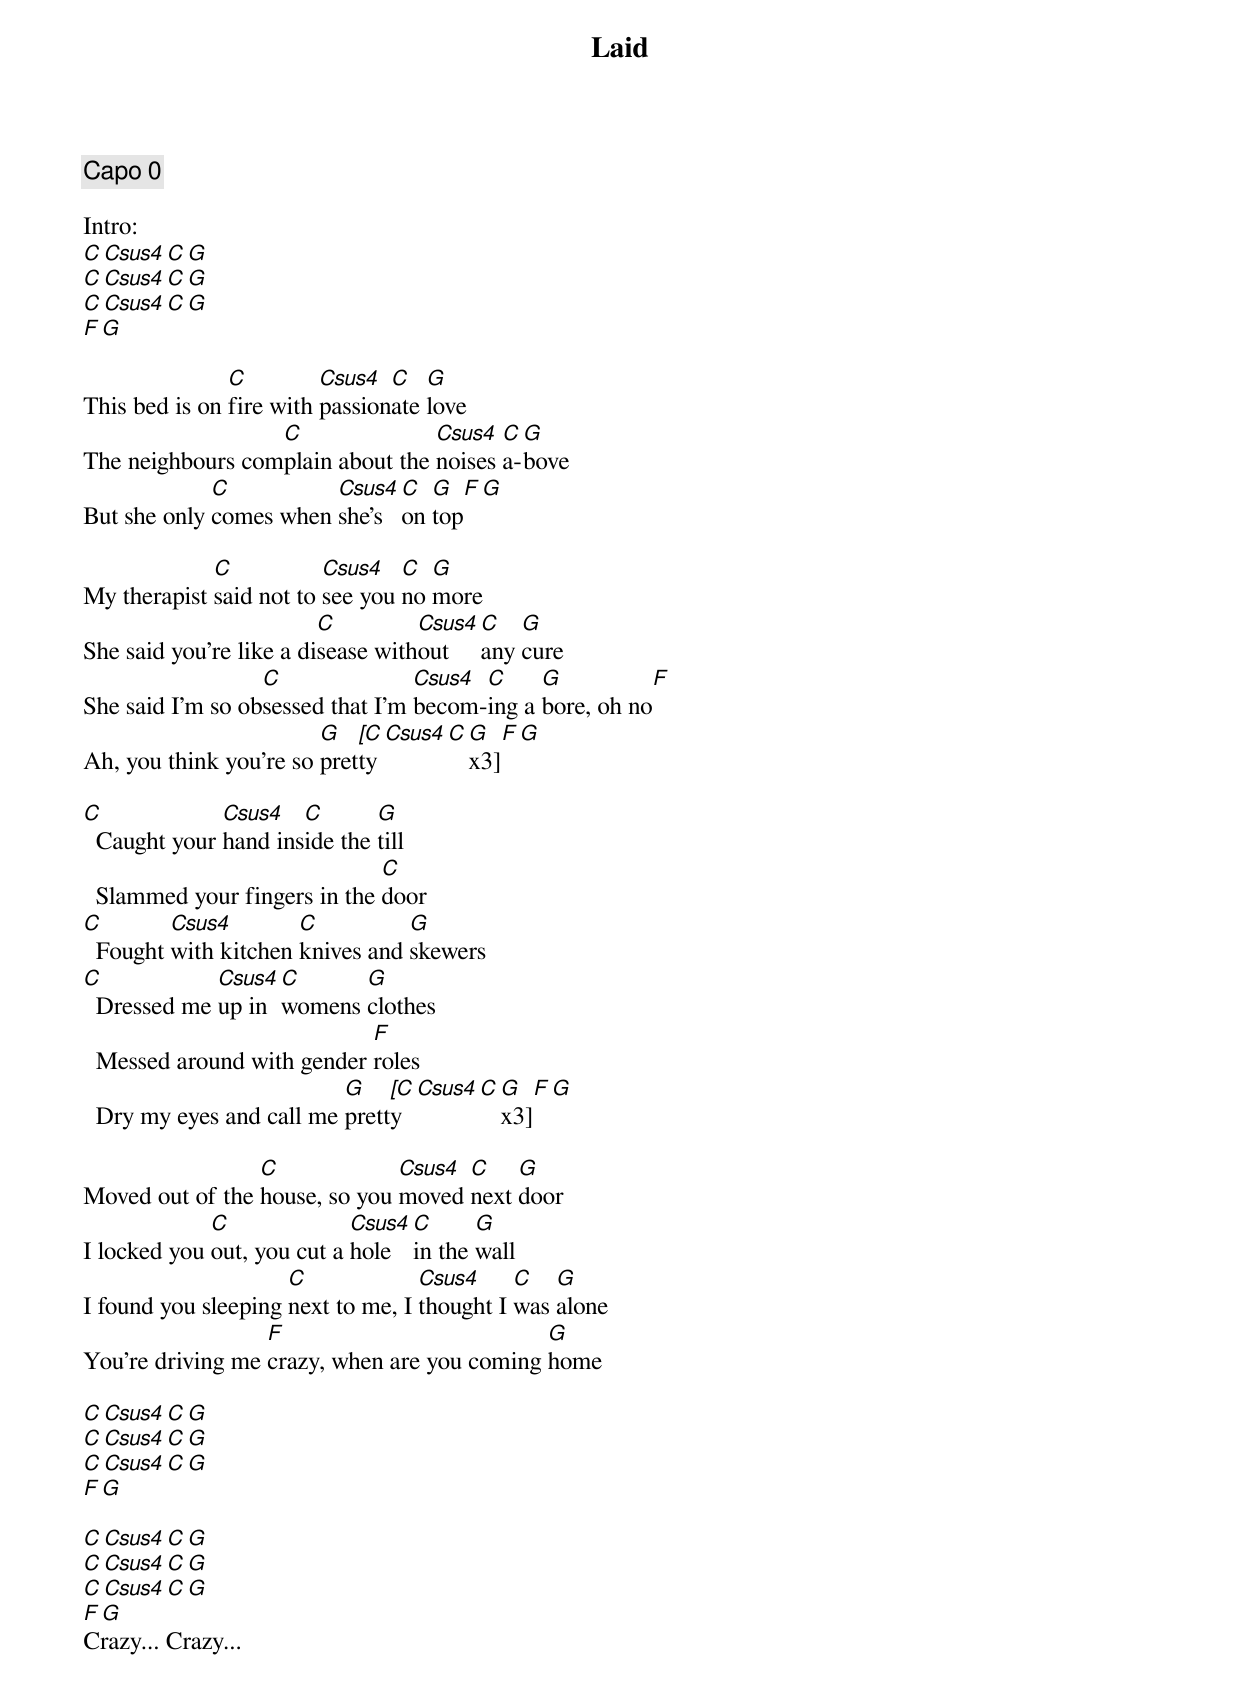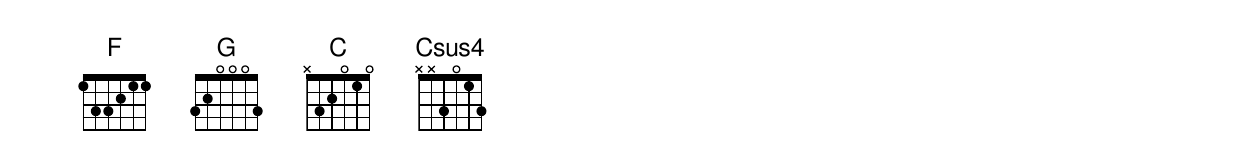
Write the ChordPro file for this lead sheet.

{title:Laid}
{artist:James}
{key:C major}
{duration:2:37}
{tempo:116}
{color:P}

{comment: Capo 0}

Intro:
[C Csus4 C G]
[C Csus4 C G]
[C Csus4 C G]
[F][G]

This bed is on [C]fire with [Csus4]passion[C]ate [G]love
The neighbours com[C]plain about the [Csus4]noises [C]a-[G]bove
But she only [C]comes when [Csus4]she’s [C]on [G]top[F][G]

My therapist [C]said not to [Csus4]see you [C]no [G]more
She said you’re like a di[C]sease with[Csus4]out   [C]any [G]cure
She said I’m so ob[C]sessed that I’m [Csus4]becom-[C]ing a [G]bore, oh no[F]
Ah, you think you’re so [G]pret[[C]ty[Csus4][C][G]x3][F][G]

[C]  Caught your [Csus4]hand ins[C]ide the [G]till
  Slammed your fingers in the [C]door
[C]  Fought [Csus4]with kitchen [C]knives and [G]skewers
[C]  Dressed me [Csus4]up in [C]womens [G]clothes
  Messed around with gender [F]roles
  Dry my eyes and call me [G]prett[[C]y[Csus4][C][G]x3][F][G]

Moved out of the [C]house, so you [Csus4]moved [C]next [G]door
I locked you [C]out, you cut a [Csus4]hole  [C]in the [G]wall
I found you sleeping [C]next to me, I [Csus4]thought I [C]was [G]alone
You’re driving me [F]crazy, when are you coming [G]home

[C Csus4 C G]
[C Csus4 C G]
[C Csus4 C G]
[F][G]

[C Csus4 C G]
[C Csus4 C G]
[C Csus4 C G]
[F][G]
Crazy... Crazy...
